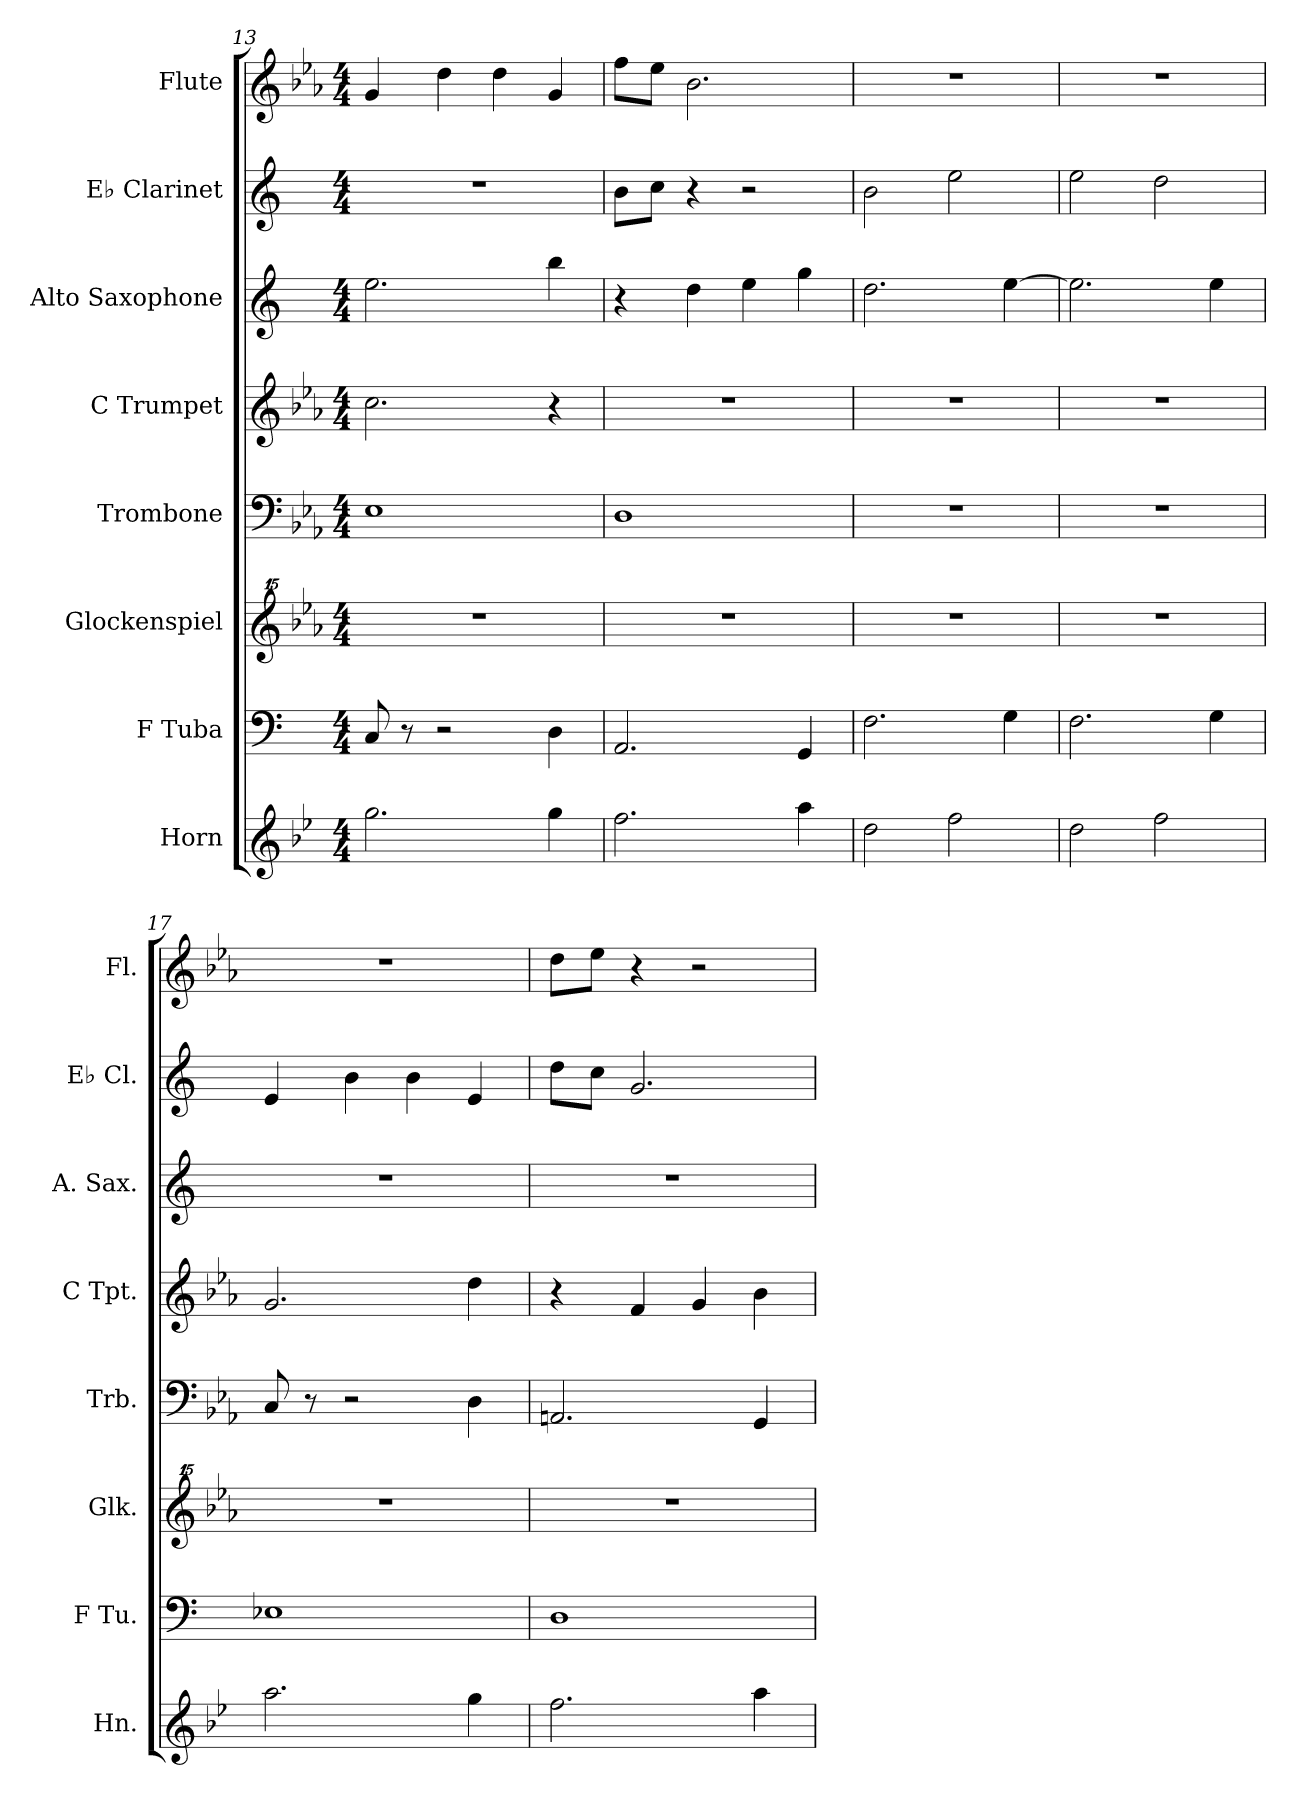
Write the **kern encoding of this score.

**kern	**kern	**kern	**kern	**kern	**kern	**kern	**kern
*part8	*part7	*part6	*part5	*part4	*part3	*part2	*part1
*staff8	*staff7	*staff6	*staff5	*staff4	*staff3	*staff2	*staff1
*I"Horn	*I"F Tuba	*I"Glockenspiel	*I"Trombone	*I"C Trumpet	*I"Alto Saxophone	*I"E♭ Clarinet	*I"Flute
*I'Hn.	*I'F Tu.	*I'Glk.	*I'Trb.	*I'C Tpt.	*I'A. Sax.	*I'E♭ Cl.	*I'Fl.
*clefG2	*clefF4	*clefG^^2	*clefF4	*clefG2	*clefG2	*clefG2	*clefG2
*ITrd4c7	*	*	*	*	*ITrd5c9	*ITrd-2c-3	*
*k[b-e-a-]	*k[]	*k[b-e-a-]	*k[b-e-a-]	*k[b-e-a-]	*k[b-e-a-]	*k[b-e-a-]	*k[b-e-a-]
*E-:	*C:	*E-:	*E-:	*E-:	*E-:	*E-:	*E-:
*M4/4	*M4/4	*M4/4	*M4/4	*M4/4	*M4/4	*M4/4	*M4/4
=13	=13	=13	=13	=13	=13	=13	=13
2.cc\	8C/	1r	1E-	2.cc\	2.g\	1r	4g/
.	8r	.	.	.	.	.	.
.	2r	.	.	.	.	.	4dd\
.	.	.	.	.	.	.	4dd\
4cc\	4D\	.	.	4r	4dd\	.	4g/
=14	=14	=14	=14	=14	=14	=14	=14
2.b-\	2.AA/	1r	1D	1r	4r	8dd\L	8ff\L
.	.	.	.	.	.	8ee-\J	8ee-\J
.	.	.	.	.	4f\	4r	2.b-\
.	.	.	.	.	4g\	2r	.
4dd\	4GG/	.	.	.	4b-\	.	.
=15	=15	=15	=15	=15	=15	=15	=15
2g\	2.F\	1r	1r	1r	2.f\	2dd\	1r
2b-\	.	.	.	.	.	2gg\	.
.	4G\	.	.	.	[4g\	.	.
=16	=16	=16	=16	=16	=16	=16	=16
2g\	2.F\	1r	1r	1r	2.g\]	2gg\	1r
2b-\	.	.	.	.	.	2ff\	.
.	4G\	.	.	.	4g\	.	.
=17	=17	=17	=17	=17	=17	=17	=17
2.dd\	1E-X	1r	8C/	2.g/	1r	4g/	1r
.	.	.	8r	.	.	.	.
.	.	.	2r	.	.	4dd\	.
.	.	.	.	.	.	4dd\	.
4cc\	.	.	4D\	4dd\	.	4g/	.
!!LO:PB:g=z
=18	=18	=18	=18	=18	=18	=18	=18
2.b-\	1D	1r	2.AAn/	4r	1r	8ff\L	8dd\L
.	.	.	.	.	.	8ee-\J	8ee-\J
.	.	.	.	4f/	.	2.b-/	4r
.	.	.	.	4g/	.	.	2r
4dd\	.	.	4GG/	4b-\	.	.	.
=	=	=	=	=	=	=	=
*-	*-	*-	*-	*-	*-	*-	*-
